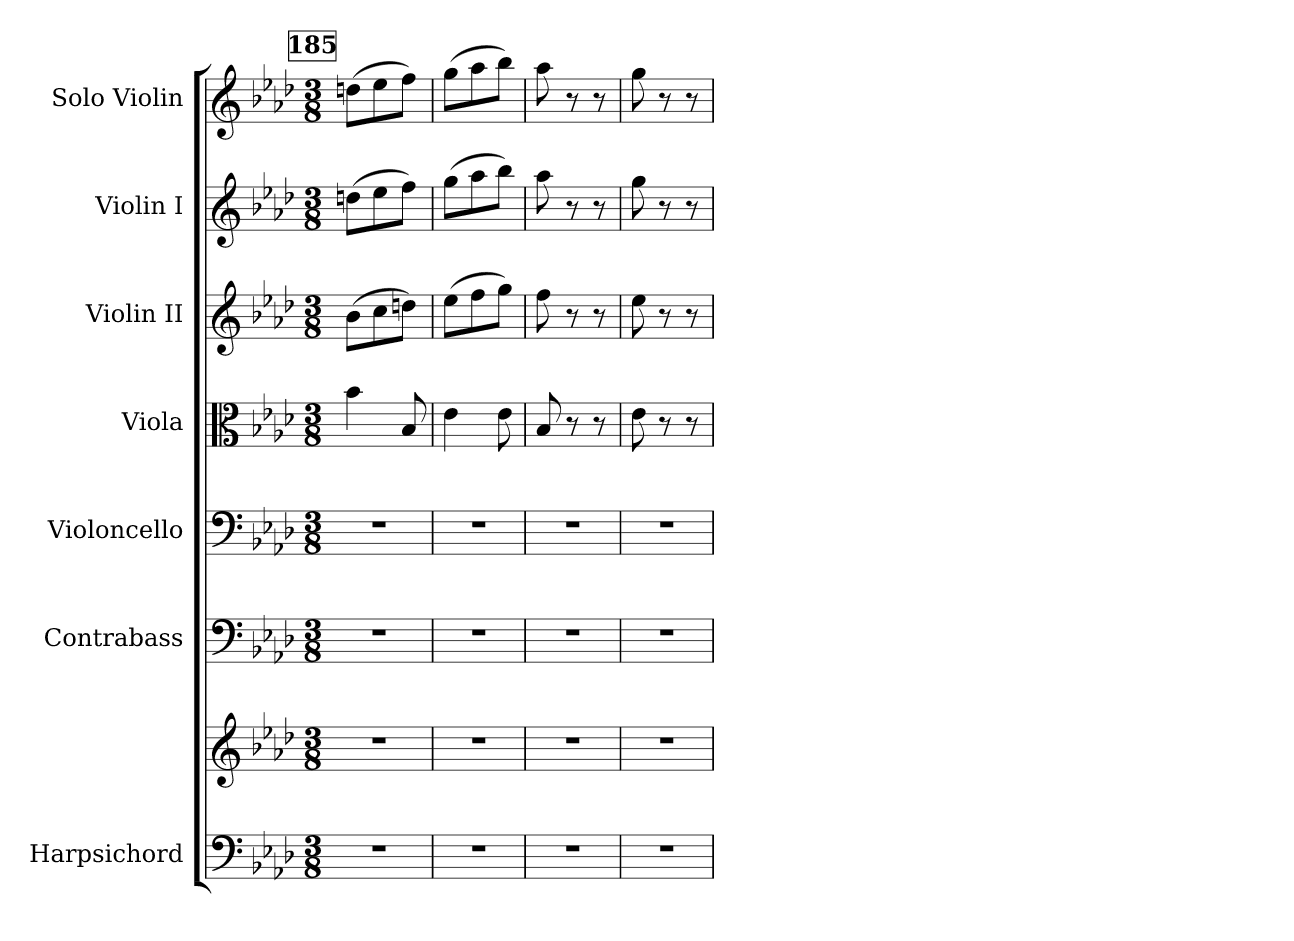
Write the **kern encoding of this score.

**kern	**kern	**kern	**kern	**kern	**kern	**kern	**kern
*part7	*part7	*part6	*part5	*part4	*part3	*part2	*part1
*staff8	*staff7	*staff6	*staff5	*staff4	*staff3	*staff2	*staff1
*I"Harpsichord	*	*I"Contrabass	*I"Violoncello	*I"Viola	*I"Violin II	*I"Violin I	*I"Solo Violin
*I'Hch.	*	*I'Cb.	*I'Vc.	*I'Vla.	*I'Vln. II	*I'Vln. I	*I'Vln.
*clefF4	*clefG2	*clefF4	*clefF4	*clefC3	*clefG2	*clefG2	*clefG2
*	*	*ITrd7c12	*	*	*	*	*
*k[b-e-a-d-]	*k[b-e-a-d-]	*k[b-e-a-d-]	*k[b-e-a-d-]	*k[b-e-a-d-]	*k[b-e-a-d-]	*k[b-e-a-d-]	*k[b-e-a-d-]
*M3/8	*M3/8	*M3/8	*M3/8	*M3/8	*M3/8	*M3/8	*M3/8
!!LO:REH:place=s1:a:B:fs=14:t=185
=185	=185	=185	=185	=185	=185	=185	=185
4.r	4.r	4.r	4.r	4b-\	(>8b-\L	(>8ddn\L	(>8ddn\L
.	.	.	.	.	8cc\	8ee-\	8ee-\
.	.	.	.	8B-/	8ddn\J)	8ff\J)	8ff\J)
=186	=186	=186	=186	=186	=186	=186	=186
4.r	4.r	4.r	4.r	4e-\	(>8ee-\L	(>8gg\L	(>8gg\L
.	.	.	.	.	8ff\	8aa-\	8aa-\
.	.	.	.	8e-\	8gg\J)	8bb-\J)	8bb-\J)
=187	=187	=187	=187	=187	=187	=187	=187
4.r	4.r	4.r	4.r	8B-/	8ff\	8aa-\	8aa-\
.	.	.	.	8r	8r	8r	8r
.	.	.	.	8r	8r	8r	8r
!!LO:PB:g=z
=188	=188	=188	=188	=188	=188	=188	=188
4.r	4.r	4.r	4.r	8e-\	8ee-\	8gg\	8gg\
.	.	.	.	8r	8r	8r	8r
.	.	.	.	8r	8r	8r	8r
=	=	=	=	=	=	=	=
*-	*-	*-	*-	*-	*-	*-	*-
